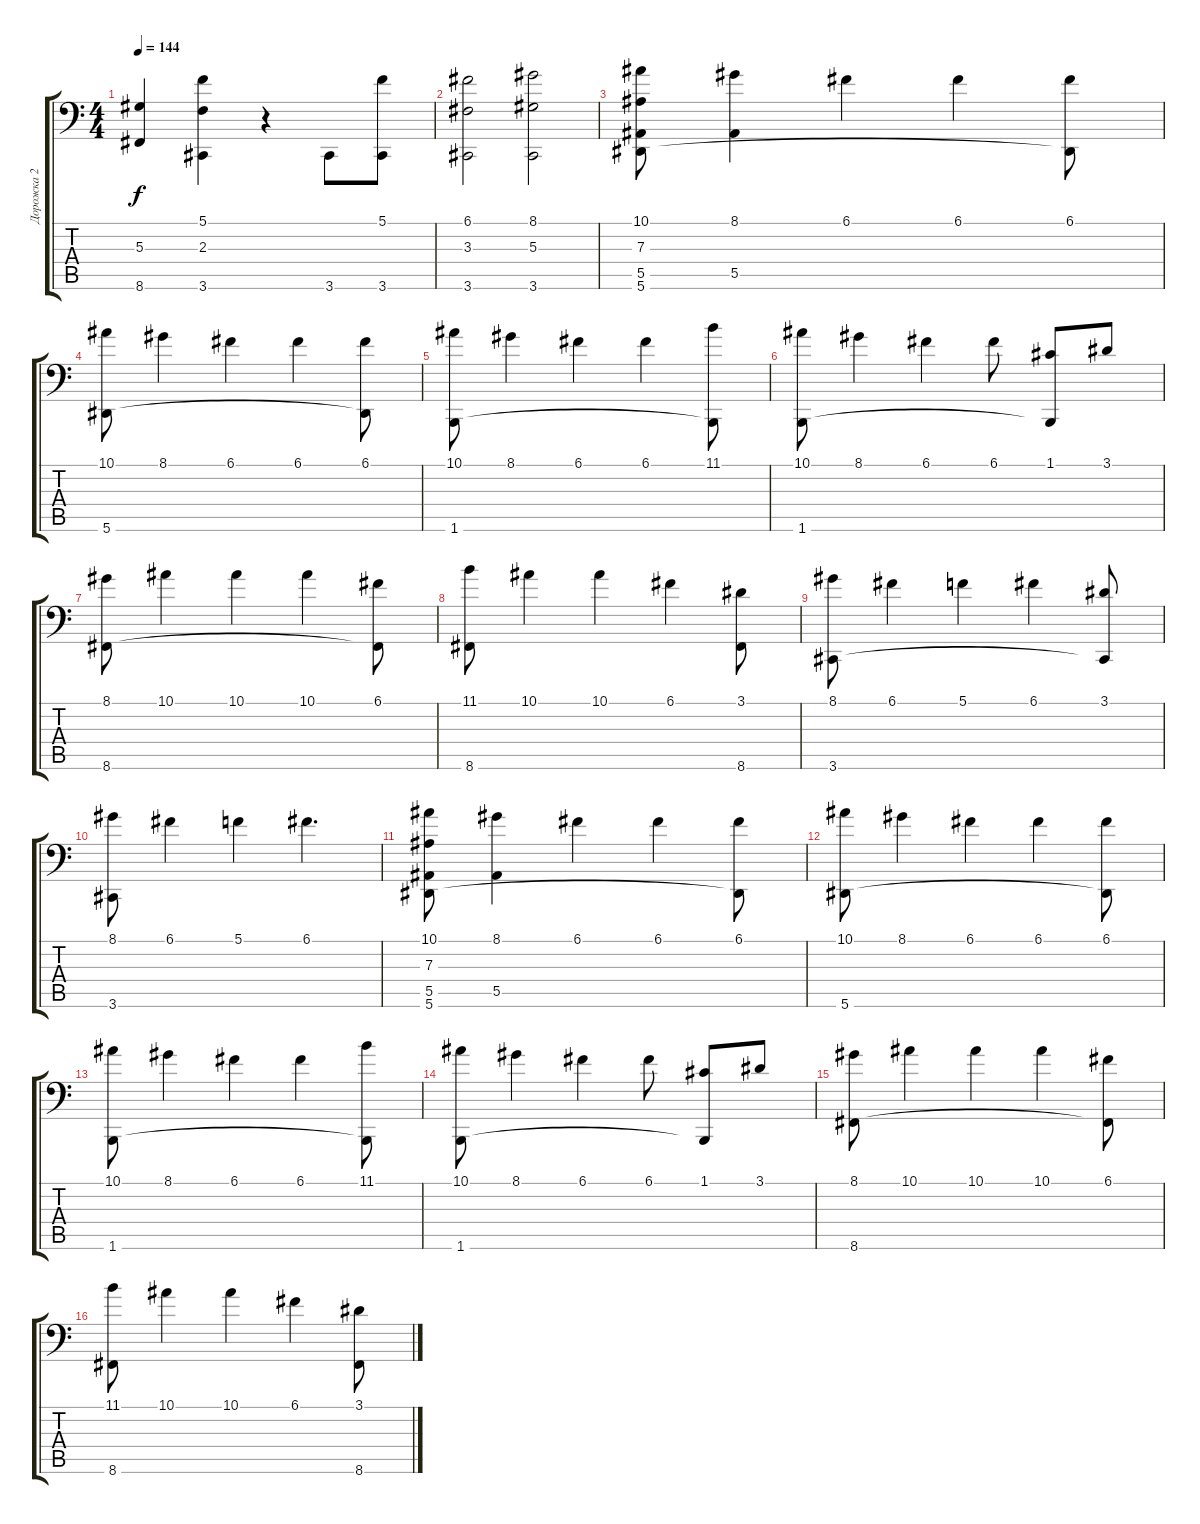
\track ("Дорожка 2" "Дорожка 2") {instrument acousticgrandpiano}
\staff {score tabs}
\tuning (C4 G3 Eb3 Bb2 F2 Bb1) {hide}
\ts (4 4)
\tempo 144
\clef f4
\ks c
(5.3{t} 8.6{t}).4{dy f} (5.1 2.3 3.6).4 r.4 3.6.8 (5.1 3.6).8 |
(6.1 3.3 3.6).2 (8.1 5.3 3.6).2 |
(10.1 7.3 5.5 5.6).8 (8.1 5.5).4 6.1.4 6.1.4 (6.1 5.6{t}).8 |
(10.1 5.6).8 8.1.4 6.1.4 6.1.4 (6.1 5.6{t}).8 |
(10.1 1.6).8 8.1.4 6.1.4 6.1.4 (11.1 1.6{t}).8 |
(10.1 1.6).8 8.1.4 6.1.4 6.1.8 (1.1 1.6{t}).8 3.1.8 |
(8.1 8.6).8 10.1.4 10.1.4 10.1.4 (6.1 8.6{t}).8 |
(11.1 8.6).8 10.1.4 10.1.4 6.1.4 (3.1 8.6).8 |
(8.1 3.6).8 6.1.4 5.1.4 6.1.4 (3.1 3.6{t}).8 |
(8.1 3.6).8 6.1.4 5.1.4 6.1.4{d} |
(10.1 7.3 5.5 5.6).8 (8.1 5.5).4 6.1.4 6.1.4 (6.1 5.6{t}).8 |
(10.1 5.6).8 8.1.4 6.1.4 6.1.4 (6.1 5.6{t}).8 |
(10.1 1.6).8 8.1.4 6.1.4 6.1.4 (11.1 1.6{t}).8 |
(10.1 1.6).8 8.1.4 6.1.4 6.1.8 (1.1 1.6{t}).8 3.1.8 |
(8.1 8.6).8 10.1.4 10.1.4 10.1.4 (6.1 8.6{t}).8 |
(11.1 8.6).8 10.1.4 10.1.4 6.1.4 (3.1 8.6).8
